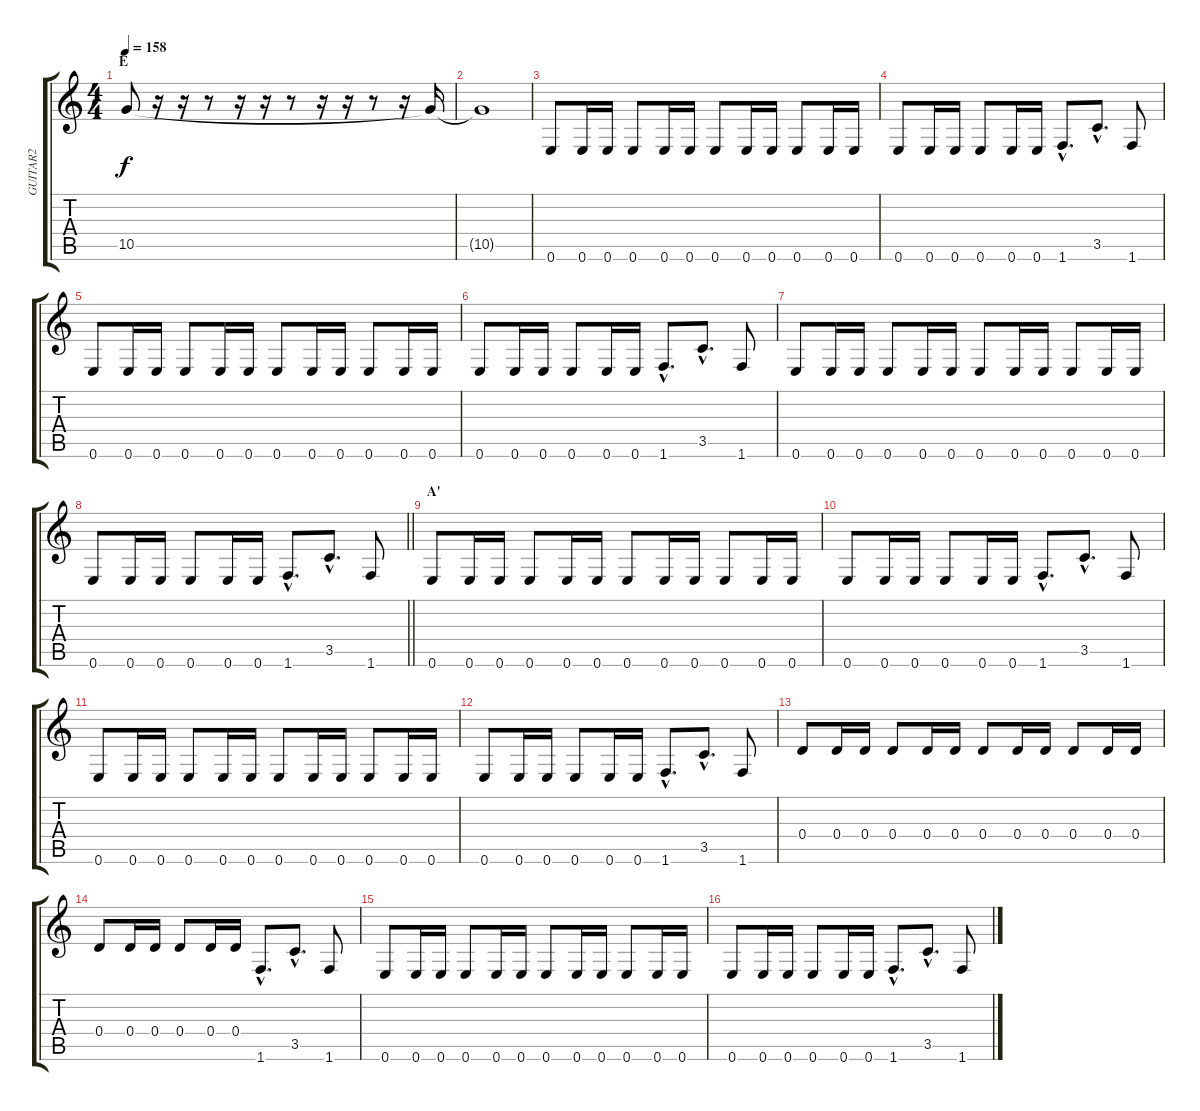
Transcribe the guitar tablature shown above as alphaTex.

\track ("GUITAR2" "GUITAR2") {instrument distortionguitar}
\staff {score tabs}
\tuning (E4 B3 G3 D3 A2 E2) {hide}
\ts (4 4)
\section ("" "E")
\tempo 158
\clef g2
\ks c
10.5.8{dy f} r.16 r.16 r.8 r.16 r.16 r.8 r.16 r.16 r.8 r.16 10.5{t}.16 |
10.5{t}.1 |
0.6.8 0.6.16 0.6.16 0.6.8 0.6.16 0.6.16 0.6.8 0.6.16 0.6.16 0.6.8 0.6.16 0.6.16 |
0.6.8 0.6.16 0.6.16 0.6.8 0.6.16 0.6.16 1.6{hac}.8{d} 3.5{hac}.8{d} 1.6.8 |
0.6.8 0.6.16 0.6.16 0.6.8 0.6.16 0.6.16 0.6.8 0.6.16 0.6.16 0.6.8 0.6.16 0.6.16 |
0.6.8 0.6.16 0.6.16 0.6.8 0.6.16 0.6.16 1.6{hac}.8{d} 3.5{hac}.8{d} 1.6.8 |
0.6.8 0.6.16 0.6.16 0.6.8 0.6.16 0.6.16 0.6.8 0.6.16 0.6.16 0.6.8 0.6.16 0.6.16 |
\barLineRight lightlight
0.6.8 0.6.16 0.6.16 0.6.8 0.6.16 0.6.16 1.6{hac}.8{d} 3.5{hac}.8{d} 1.6.8 |
\section ("" "A'")
0.6.8 0.6.16 0.6.16 0.6.8 0.6.16 0.6.16 0.6.8 0.6.16 0.6.16 0.6.8 0.6.16 0.6.16 |
0.6.8 0.6.16 0.6.16 0.6.8 0.6.16 0.6.16 1.6{hac}.8{d} 3.5{hac}.8{d} 1.6.8 |
0.6.8 0.6.16 0.6.16 0.6.8 0.6.16 0.6.16 0.6.8 0.6.16 0.6.16 0.6.8 0.6.16 0.6.16 |
0.6.8 0.6.16 0.6.16 0.6.8 0.6.16 0.6.16 1.6{hac}.8{d} 3.5{hac}.8{d} 1.6.8 |
0.4.8 0.4.16 0.4.16 0.4.8 0.4.16 0.4.16 0.4.8 0.4.16 0.4.16 0.4.8 0.4.16 0.4.16 |
0.4.8 0.4.16 0.4.16 0.4.8 0.4.16 0.4.16 1.6{hac}.8{d} 3.5{hac}.8{d} 1.6.8 |
0.6.8 0.6.16 0.6.16 0.6.8 0.6.16 0.6.16 0.6.8 0.6.16 0.6.16 0.6.8 0.6.16 0.6.16 |
0.6.8 0.6.16 0.6.16 0.6.8 0.6.16 0.6.16 1.6{hac}.8{d} 3.5{hac}.8{d} 1.6.8
